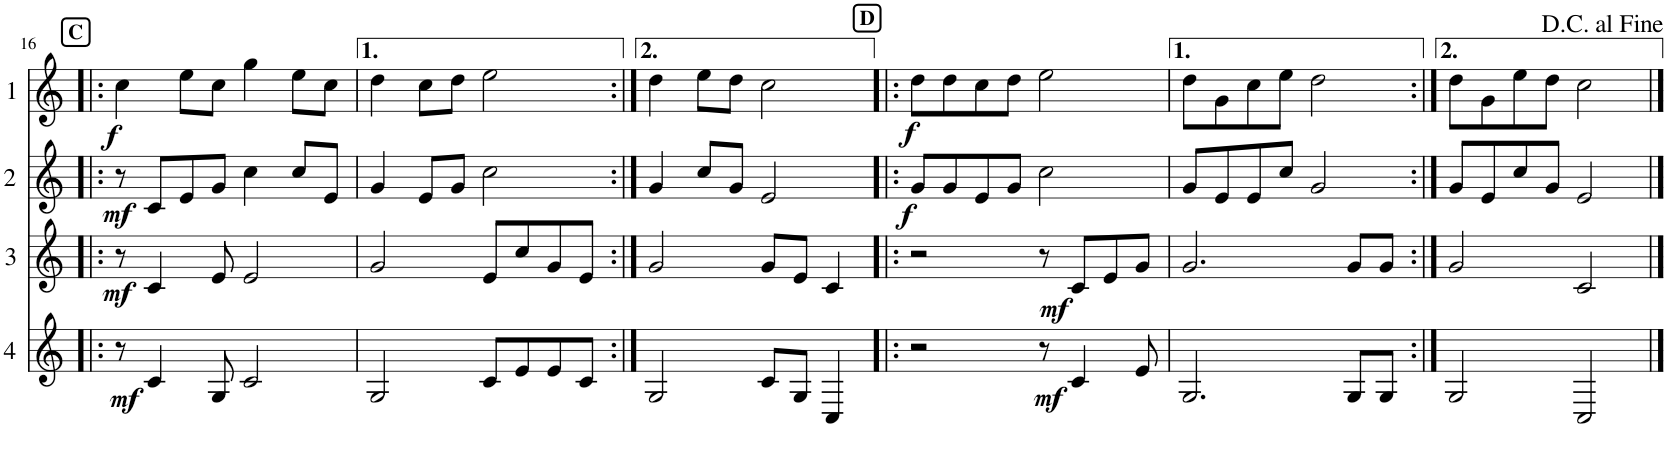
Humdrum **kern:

**kern	**dynam	**kern	**dynam	**kern	**dynam	**kern	**dynam
*part4	*part4	*part3	*part3	*part2	*part2	*part1	*part1
*staff4	*staff4	*staff3	*staff3	*staff2	*staff2	*staff1	*staff1
*I"Cor 4	*	*I"Cor 3	*	*I"Cor 2	*	*I"Cor 1	*
!!LO:PB:g=z
*clefG2	*	*clefG2	*	*clefG2	*	*clefG2	*
*Trd4c7	*	*Trd4c7	*	*Trd4c7	*	*Trd4c7	*
*k[]	*	*k[]	*	*k[]	*	*k[]	*
*M4/4	*	*M4/4	*	*M4/4	*	*M4/4	*
!!LO:REH:place=s1:a:B:cj:t=C
=16!|:	=16!|:	=16!|:	=16!|:	=16!|:	=16!|:	=16!|:	=16!|:
!	!LO:DY:b	!	!LO:DY:b	!	!LO:DY:b	!	!LO:DY:b
8r	mf	8r	mf	8r	mf	4cc\	f
4c/	.	4c/	.	8c/L	.	.	.
.	.	.	.	8e/	.	8ee\L	.
8G/	.	8e/	.	8g/J	.	8cc\J	.
2c/	.	2e/	.	4cc\	.	4gg\	.
.	.	.	.	8cc/L	.	8ee\L	.
.	.	.	.	8e/J	.	8cc\J	.
=17	=17	=17	=17	=17	=17	=17	=17
2G/	.	2g/	.	4g/	.	4dd\	.
.	.	.	.	8e/L	.	8cc\L	.
.	.	.	.	8g/J	.	8dd\J	.
8c/L	.	8e/L	.	2cc\	.	2ee\	.
8e/	.	8cc/	.	.	.	.	.
8e/	.	8g/	.	.	.	.	.
8c/J	.	8e/J	.	.	.	.	.
=18:|!	=18:|!	=18:|!	=18:|!	=18:|!	=18:|!	=18:|!	=18:|!
2G/	.	2g/	.	4g/	.	4dd\	.
.	.	.	.	8cc/L	.	8ee\L	.
.	.	.	.	8g/J	.	8dd\J	.
8c/L	.	8g/L	.	2e/	.	2cc\	.
8G/J	.	8e/J	.	.	.	.	.
4C/	.	4c/	.	.	.	.	.
!!LO:REH:place=s1:a:B:cj:t=D
=19!|:	=19!|:	=19!|:	=19!|:	=19!|:	=19!|:	=19!|:	=19!|:
!	!	!	!	!	!LO:DY:b	!	!LO:DY:b
2r	.	2r	.	8g/L	f	8dd\L	f
.	.	.	.	8g/	.	8dd\	.
.	.	.	.	8e/	.	8cc\	.
.	.	.	.	8g/J	.	8dd\J	.
!	!LO:DY:b	!	!LO:DY:b	!	!	!	!
8r	mf	8r	mf	2cc\	.	2ee\	.
4c/	.	8c/L	.	.	.	.	.
.	.	8e/	.	.	.	.	.
8e/	.	8g/J	.	.	.	.	.
=20	=20	=20	=20	=20	=20	=20	=20
2.G/	.	2.g/	.	8g/L	.	8dd\L	.
.	.	.	.	8e/	.	8g\	.
.	.	.	.	8e/	.	8cc\	.
.	.	.	.	8cc/J	.	8ee\J	.
.	.	.	.	2g/	.	2dd\	.
8G/L	.	8g/L	.	.	.	.	.
8G/J	.	8g/J	.	.	.	.	.
=21:|!	=21:|!	=21:|!	=21:|!	=21:|!	=21:|!	=21:|!	=21:|!
2G/	.	2g/	.	8g/L	.	8dd\L	.
.	.	.	.	8e/	.	8g\	.
.	.	.	.	8cc/	.	8ee\	.
.	.	.	.	8g/J	.	8dd\J	.
2C/	.	2c/	.	2e/	.	2cc\	.
==	==	==	==	==	==	==	==
*-	*-	*-	*-	*-	*-	*-	*-
